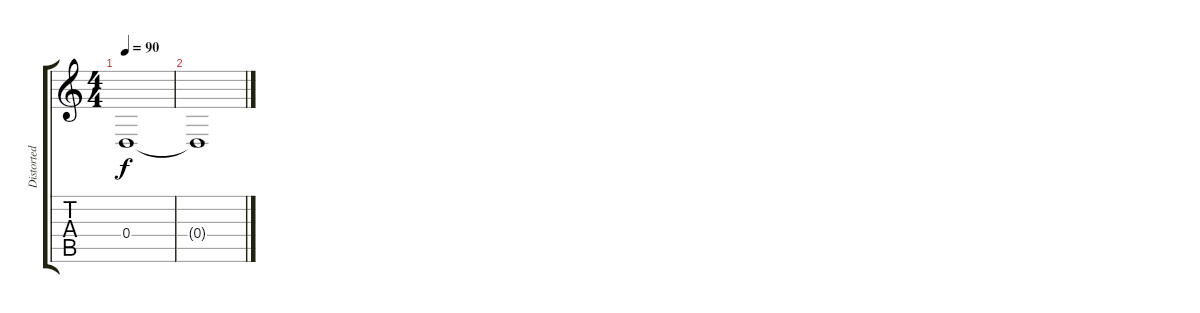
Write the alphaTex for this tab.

\track ("Distorted Vocals (Raargh!!!)" "Distorted ") {instrument gunshot}
\staff {score tabs}
\tuning (E4 B3 G3 D3 A2 D2) {hide}
\ts (4 4)
\tempo 90
\clef g2
\ks c
0.4{t}.1{dy f} |
0.4{t}.1
